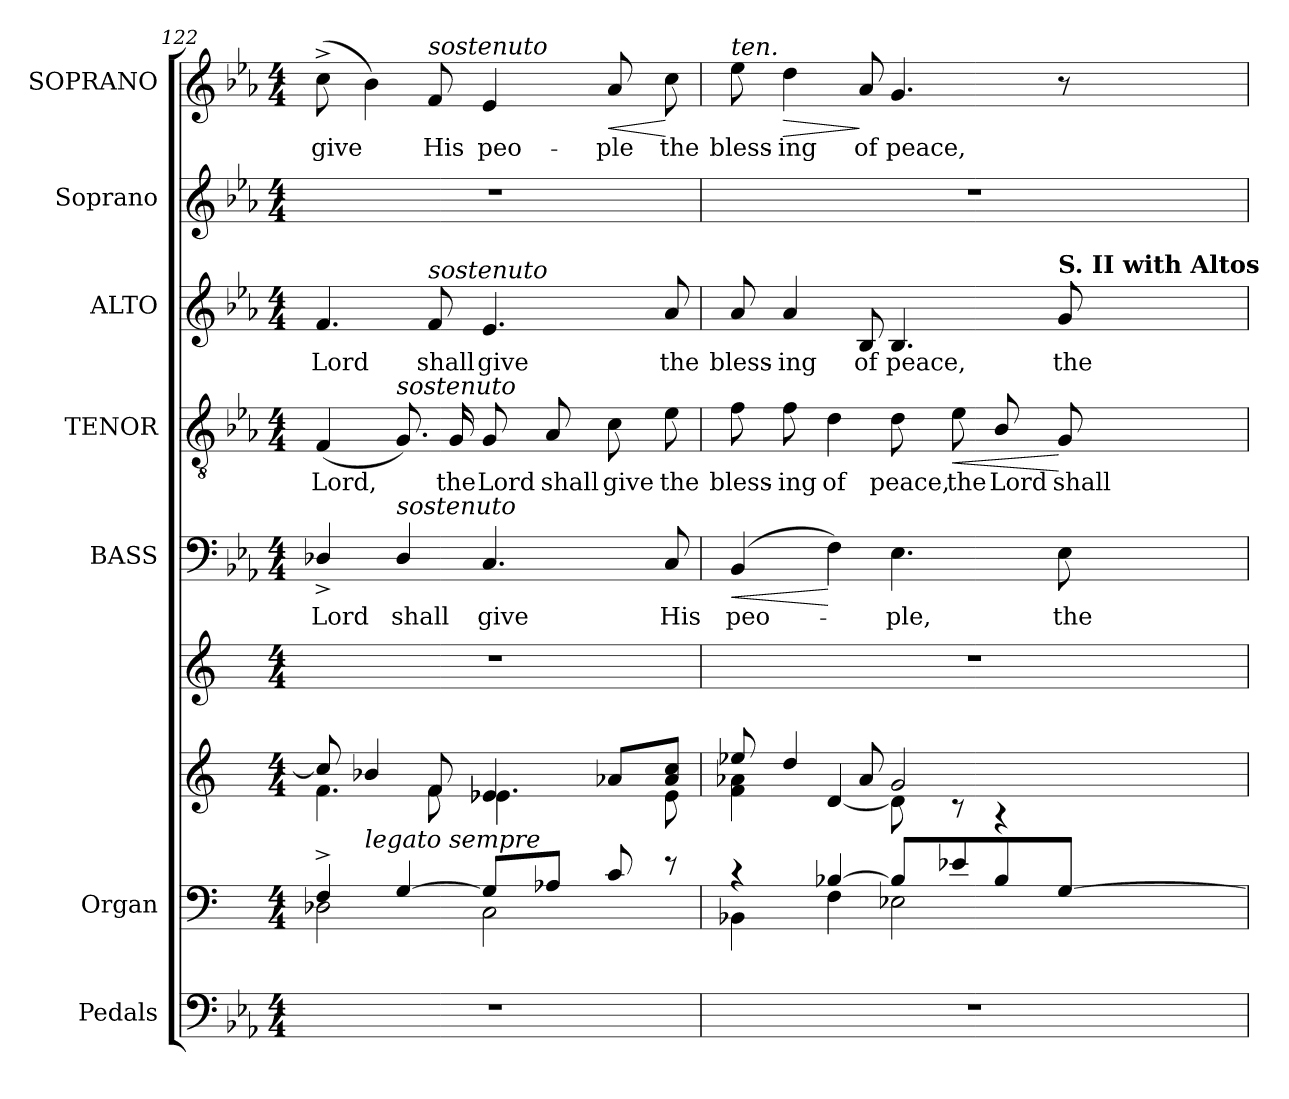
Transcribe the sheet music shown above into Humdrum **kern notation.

**kern	**kern	**kern	**kern	**kern	**text	**dynam	**kern	**text	**dynam	**kern	**text	**kern	**kern	**text	**dynam
*part7	*part6	*part6	*part6	*part5	*part5	*part5	*part4	*part4	*part4	*part3	*part3	*part2	*part1	*part1	*part1
*staff9	*staff8	*staff7	*staff6	*staff5	*staff5	*staff5	*staff4	*staff4	*staff4	*staff3	*staff3	*staff2	*staff1	*staff1	*staff1
*I"Pedals	*I"Organ	*	*	*I"BASS	*	*	*I"TENOR	*	*	*I"ALTO	*	*I"Soprano	*I"SOPRANO	*	*
*I'Ped.	*I'Org.	*	*	*I'B.	*	*	*I'T.	*	*	*I'A.	*	*I'S.	*I'S.	*	*
!!LO:LB:g=z
*clefF4	*clefF4	*clefG2	*clefG2	*clefF4	*	*	*clefGv2	*	*	*clefG2	*	*clefG2	*clefG2	*	*
*	*	*	*	*	*	*	*ITrd7c12	*	*	*	*	*	*	*	*
*k[b-e-a-]	*k[]	*k[]	*k[]	*k[b-e-a-]	*	*	*k[b-e-a-]	*	*	*k[b-e-a-]	*	*k[b-e-a-]	*k[b-e-a-]	*	*
*E-:	*C:	*C:	*C:	*E-:	*	*	*E-:	*	*	*E-:	*	*E-:	*E-:	*	*
*M4/4	*M4/4	*M4/4	*M4/4	*M4/4	*	*	*M4/4	*	*	*M4/4	*	*M4/4	*M4/4	*	*
*MM80	*MM80	*MM80	*MM80	*MM80	*	*	*MM80	*	*	*MM80	*	*MM80	*MM80	*	*
=122	=122	=122	=122	=122	=122	=122	=122	=122	=122	=122	=122	=122	=122	=122	=122
*	*^	*^	*	*	*	*	*	*	*	*	*	*	*	*	*
!	!	!	!	!	!	!	!LO:LY:b:color=#000000	!	!	!	!	!	!	!	!	!	!
!	!	!	!	!	!	!	!	!	!	!LO:LY:b:color=#000000	!	!	!	!	!	!	!
!	!	!	!	!	!	!	!	!	!	!	!	!	!LO:LY:b:color=#000000	!	!	!	!
!	!	!	!	!	!	!	!	!	!	!	!	!	!	!	!	!LO:LY:b:color=#000000	!
*	*	*^	*	*	*	*	*	*	*	*	*	*	*	*	*	*	*
1r	4F^i/	2D-Xi\	8ryy	8cci/]	4.fi\	1r	4D-X^i/	Lord	.	(4FFi/	Lord,	.	4.fi/	Lord	1r	(8cc^i\	give	.
!	!	!	!LO:TX:a:i:t=legato sempre	!	!	!	!	!	!	!	!	!	!	!	!	!	!	!
.	.	.	2..ryy	4b-i/	.	.	.	.	.	.	.	.	.	.	.	4b-i\)	.	.
!	!	!	!	!	!	!	!	!	!	!LO:TX:a:i:t=sostenuto	!	!	!	!	!	!	!	!
!	!	!	!	!	!	!	!LO:TX:a:i:t=sostenuto	!	!	!	!	!	!	!	!	!	!	!
!	!	!	!	!	!	!	!	!LO:LY:b:color=#000000	!	!	!	!	!	!	!	!	!	!
.	[4Gi/	.	.	.	.	.	4D-i/	shall	.	8.GGi/)	.	.	.	.	.	.	.	.
!	!	!	!	!	!	!	!	!	!	!	!	!	!	!LO:LY:b:color=#000000	!	!	!	!
!	!	!	!	!	!	!	!	!	!	!	!	!	!	!	!	!LO:TX:a:i:t=sostenuto	!	!
!	!	!	!	!	!	!	!	!	!	!	!	!	!LO:TX:a:i:t=sostenuto	!	!	!	!	!
!	!	!	!	!	!	!	!	!	!	!	!	!	!	!	!	!	!LO:LY:b:color=#000000	!
.	.	.	.	8fi/	8fi\	.	.	.	.	.	.	.	8fi/	shall	.	8fi/	His	.
!	!	!	!	!	!	!	!	!	!	!	!LO:LY:b:color=#000000	!	!	!	!	!	!	!
.	.	.	.	.	.	.	.	.	.	16GGi/	the	.	.	.	.	.	.	.
!	!	!	!	!	!	!	!	!LO:LY:b:color=#000000	!	!	!	!	!	!	!	!	!	!
!	!	!	!	!	!	!	!	!	!	!	!LO:LY:b:color=#000000	!	!	!	!	!	!	!
!	!	!	!	!	!	!	!	!	!	!	!	!	!	!LO:LY:b:color=#000000	!	!	!	!
!	!	!	!	!	!	!	!	!	!	!	!	!	!	!	!	!	!LO:LY:b:color=#000000	!
.	8Gi/L]	2Ci\	.	4e-i/	4.e-i\	.	4.Ci/	give	.	8GGi/	Lord	.	4.e-i/	give	.	4e-i/	peo-	.
!	!	!	!	!	!	!	!	!	!	!	!LO:LY:b:color=#000000	!	!	!	!	!	!	!
.	8A-i/J	.	.	.	.	.	.	.	.	8AA-i/	shall	.	.	.	.	.	.	.
!	!	!	!	!	!	!	!	!	!	!	!LO:LY:b:color=#000000	!	!	!	!	!	!	!
!	!	!	!	!	!	!	!	!	!	!	!	!	!	!	!	!	!LO:LY:b:color=#000000	!LO:HP:b
.	8ci/	.	.	8a-i/L	.	.	.	.	.	8Ci\	give	.	.	.	.	8a-i/	-ple	<
!	!	!	!	!	!	!	!	!LO:LY:b:color=#000000	!	!	!	!	!	!	!	!	!	!
!	!	!	!	!	!	!	!	!	!	!	!LO:LY:b:color=#000000	!	!	!	!	!	!	!
!	!	!	!	!	!	!	!	!	!	!	!	!	!	!LO:LY:b:color=#000000	!	!	!	!
!	!	!	!	!	!	!	!	!	!	!	!	!	!	!	!	!	!LO:LY:b:color=#000000	!
.	8r	.	.	8a-i/ 8cciJ	8e-i\	.	8Ci/	His	.	8E-i\	the	.	8a-i/	the	.	8cci\	the	[
*	*	*v	*v	*	*	*	*	*	*	*	*	*	*	*	*	*	*	*
=123	=123	=123	=123	=123	=123	=123	=123	=123	=123	=123	=123	=123	=123	=123	=123	=123	=123
*	*	*^	*	*	*	*	*	*	*	*	*	*	*	*	*	*	*
!	!	!	!	!	!	!	!	!LO:LY:b:color=#000000	!LO:HP:b	!	!	!	!	!	!	!	!	!
*	*	*v	*v	*	*	*	*	*	*	*	*	*	*	*	*	*	*	*
*	*	*^	*	*	*	*	*	*	*	*	*	*	*	*	*	*	*
!	!	!	!	!	!	!	!	!	!	!	!LO:LY:b:color=#000000	!	!	!	!	!	!	!
*	*	*v	*v	*	*	*	*	*	*	*	*	*	*	*	*	*	*	*
*	*	*^	*	*	*	*	*	*	*	*	*	*	*	*	*	*	*
!	!	!	!	!	!	!	!	!	!	!	!	!	!	!LO:LY:b:color=#000000	!	!	!	!
*	*	*v	*v	*	*	*	*	*	*	*	*	*	*	*	*	*	*	*
*	*	*^	*	*	*	*	*	*	*	*	*	*	*	*	*	*	*
!	!	!	!	!	!	!	!	!	!	!	!	!	!	!	!	!LO:TX:a:i:t=ten.	!	!
!	!	!	!	!	!	!	!	!	!	!	!	!	!	!	!	!	!LO:LY:b:color=#000000	!
*	*	*v	*v	*	*	*	*	*	*	*	*	*	*	*	*	*	*	*
1r	4r	4BB-i\	8ee-i/	4fi\ 4a-i	1r	(4BB-i/	peo-	<	8Fi\	bless-	.	8a-i/	bless-	1r	8ee-i\	bless-	.
!	!	!	!	!	!	!	!	!	!	!LO:LY:b:color=#000000	!	!	!	!	!	!	!
!	!	!	!	!	!	!	!	!	!	!	!	!	!LO:LY:b:color=#000000	!	!	!	!
!	!	!	!	!	!	!	!	!	!	!	!	!	!	!	!	!LO:LY:b:color=#000000	!LO:HP:b
.	.	.	4ddi/	.	.	.	.	.	8Fi\	-ing	.	4a-i/	-ing	.	4ddi\	-ing	>
!	!	!	!	!	!	!	!	!	!	!LO:LY:b:color=#000000	!	!	!	!	!	!	!
.	[4B-i/	4Fi\	.	[4di/	.	4Fi\)	.	[	4Di\	of	.	.	.	.	.	.	.
!	!	!	!	!	!	!	!	!	!	!	!	!	!LO:LY:b:color=#000000	!	!	!	!
!	!	!	!	!	!	!	!	!	!	!	!	!	!	!	!	!LO:LY:b:color=#000000	!
.	.	.	8a-i/	.	.	.	.	.	.	.	.	8B-i/	of	.	8a-i/	of	]
!	!	!	!	!	!	!	!LO:LY:b:color=#000000	!	!	!	!	!	!	!	!	!	!
!	!	!	!	!	!	!	!	!	!	!LO:LY:b:color=#000000	!	!	!	!	!	!	!
!	!	!	!	!	!	!	!	!	!	!	!	!	!LO:LY:b:color=#000000	!	!	!	!
!	!	!	!	!	!	!	!	!	!	!	!	!	!	!	!	!LO:LY:b:color=#000000	!
.	8B-i/L]	2E-i\	2gi/	8di\]	.	4.E-i\	-ple,	.	8Di\	peace,	.	4.B-i/	peace,	.	4.gi/	peace,	.
!	!	!	!	!	!	!	!	!	!	!LO:LY:b:color=#000000	!LO:HP:b	!	!	!	!	!	!
.	8e-i/	.	.	8r	.	.	.	.	8E-i\	the	<	.	.	.	.	.	.
!	!	!	!	!	!	!	!	!	!	!LO:LY:b:color=#000000	!	!	!	!	!	!	!
.	8B-i/	.	.	4r	.	.	.	.	8BB-i/	Lord	.	.	.	.	.	.	.
!	!	!	!	!	!	!	!LO:LY:b:color=#000000	!	!	!	!	!	!	!	!	!	!
!	!	!	!	!	!	!	!	!	!	!LO:LY:b:color=#000000	!	!	!	!	!	!	!
!	!	!	!	!	!	!	!	!	!	!	!	!LO:TX:a:B:t=S. II with Altos	!	!	!	!	!
!	!	!	!	!	!	!	!	!	!	!	!	!	!LO:LY:b:color=#000000	!	!	!	!
.	[8Gi/J	.	.	.	.	8E-i\	the	.	8GGi/	shall	[	8gi/	the	.	8r	.	.
*	*v	*v	*	*	*	*	*	*	*	*	*	*	*	*	*	*	*
*	*	*v	*v	*	*	*	*	*	*	*	*	*	*	*	*	*
=	=	=	=	=	=	=	=	=	=	=	=	=	=	=	=
*-	*-	*-	*-	*-	*-	*-	*-	*-	*-	*-	*-	*-	*-	*-	*-
